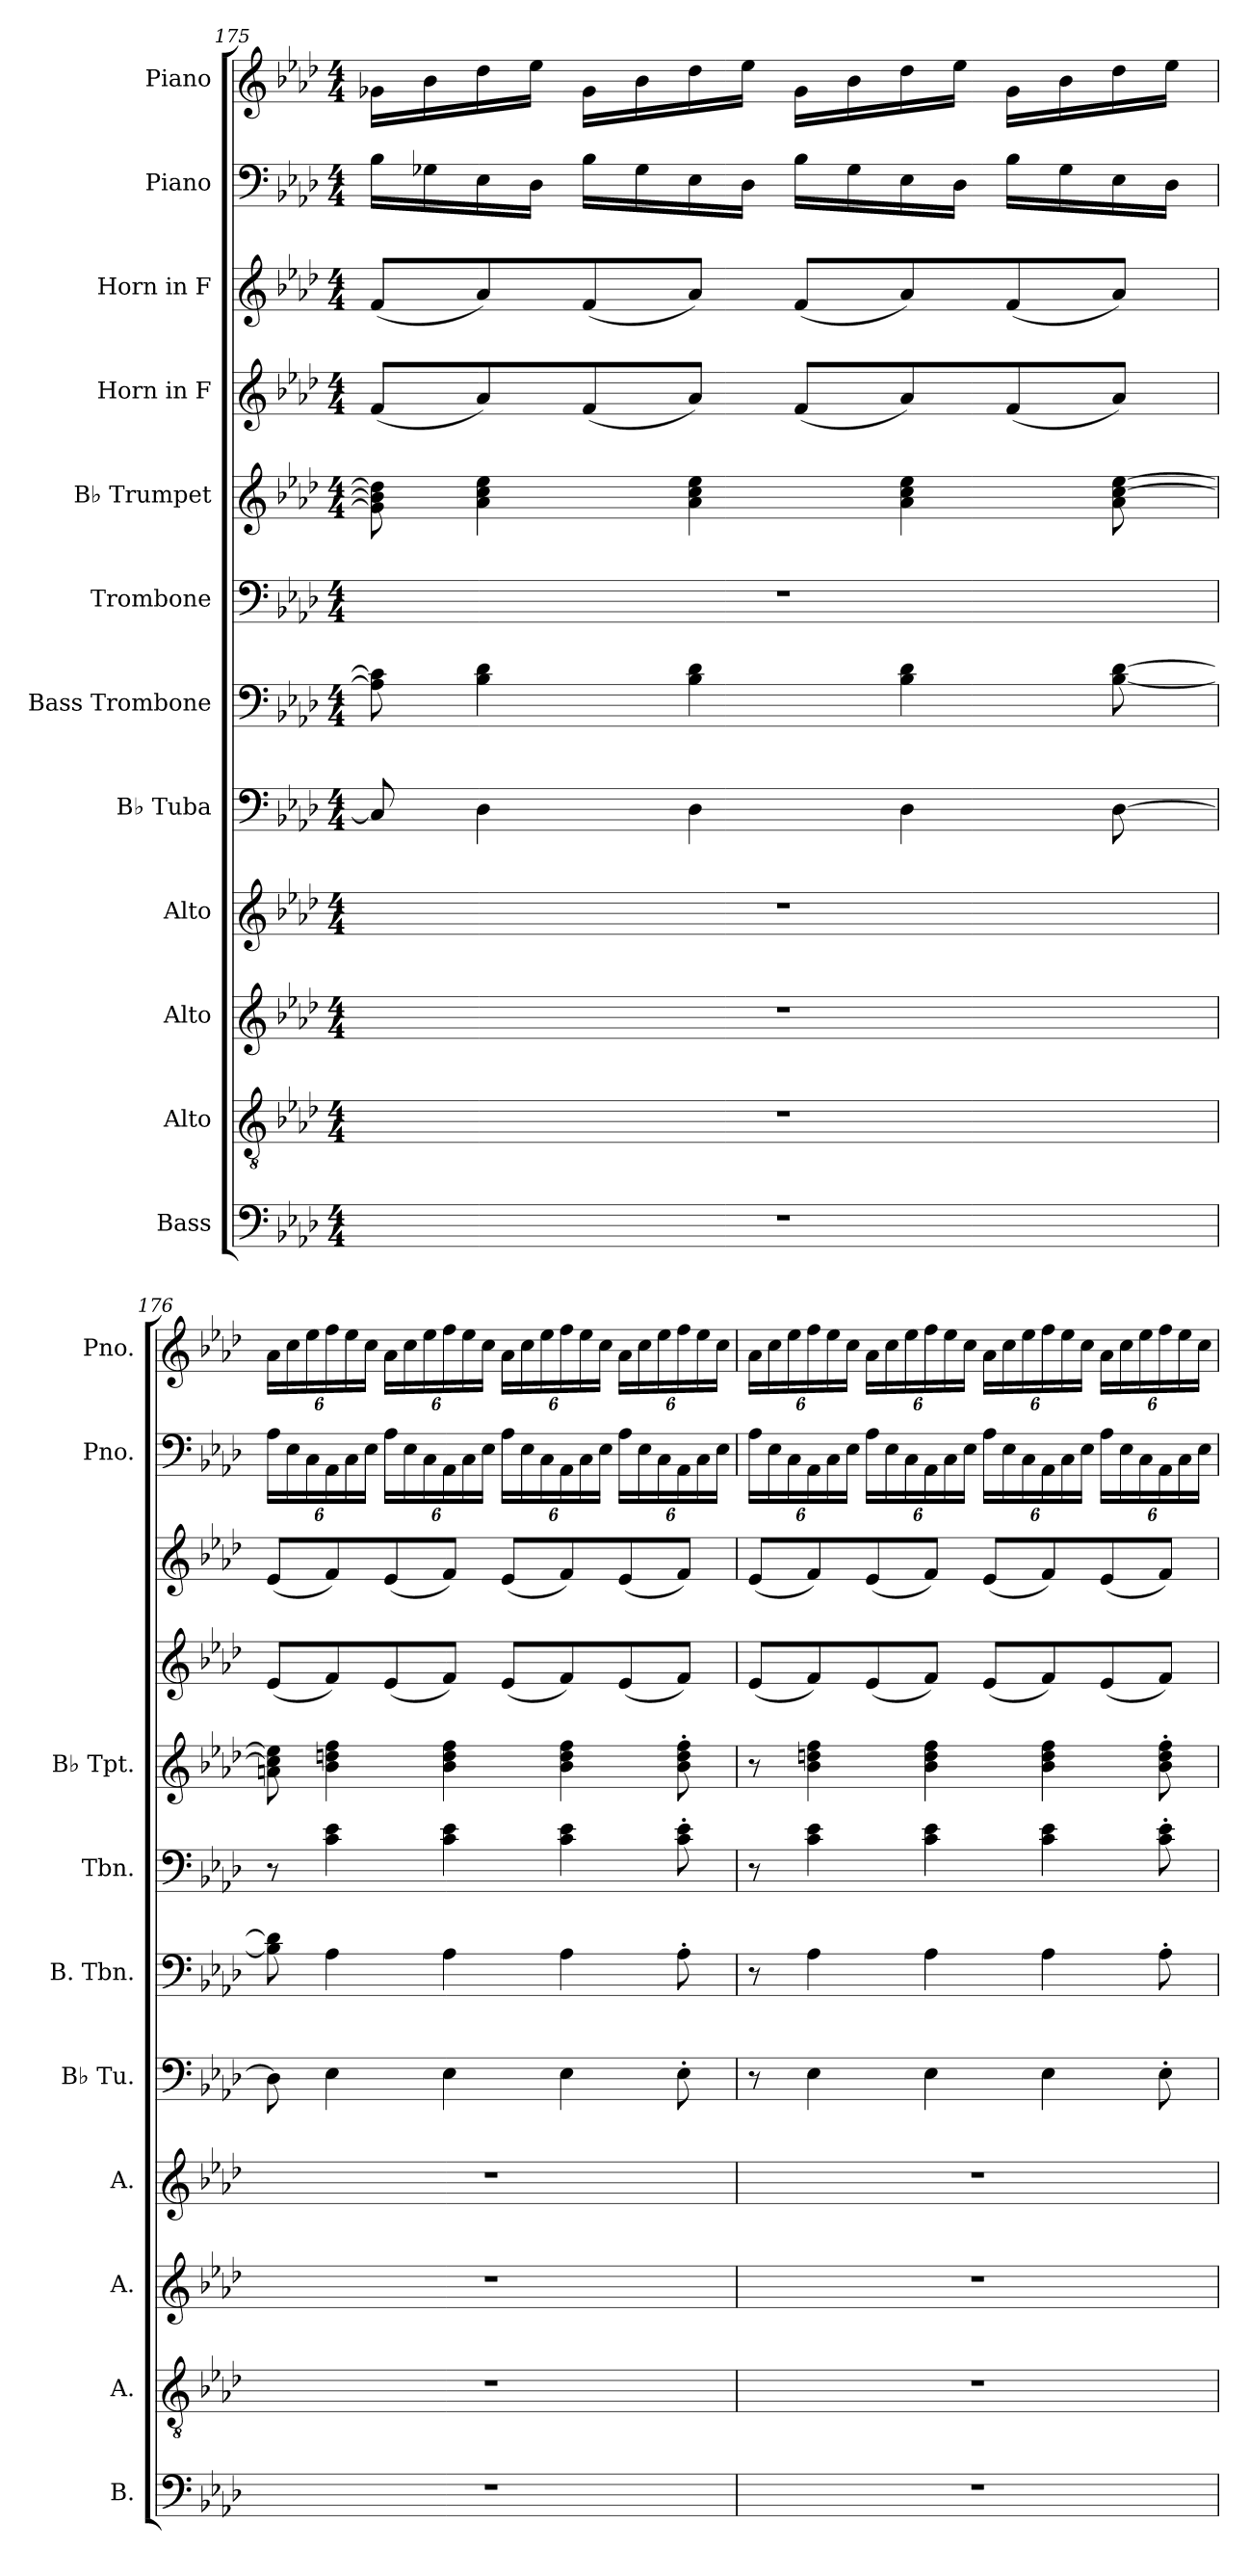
**kern	**kern	**kern	**kern	**kern	**kern	**kern	**kern	**kern	**kern	**kern	**kern
*part12	*part11	*part10	*part9	*part8	*part7	*part6	*part5	*part4	*part3	*part2	*part1
*staff12	*staff11	*staff10	*staff9	*staff8	*staff7	*staff6	*staff5	*staff4	*staff3	*staff2	*staff1
*I"Bass	*I"Alto	*I"Alto	*I"Alto	*I"B♭ Tuba	*I"Bass Trombone	*I"Trombone	*I"B♭ Trumpet	*I"Horn in F	*I"Horn in F	*I"Piano	*I"Piano
*I'B.	*I'A.	*I'A.	*I'A.	*I'B♭ Tu.	*I'B. Tbn.	*I'Tbn.	*I'B♭ Tpt.	*	*	*I'Pno.	*I'Pno.
!!LO:PB:g=z
*clefF4	*clefGv2	*clefG2	*clefG2	*clefF4	*clefF4	*clefF4	*clefG2	*clefG2	*clefG2	*clefF4	*clefG2
*	*	*	*	*	*	*	*ITrd1c2	*ITrd4c7	*ITrd4c7	*	*
*k[b-e-a-d-]	*k[b-e-a-d-]	*k[b-e-a-d-]	*k[b-e-a-d-]	*k[b-e-a-d-]	*k[b-e-a-d-]	*k[b-e-a-d-]	*k[b-e-a-d-g-c-]	*k[b-e-a-d-g-]	*k[b-e-a-d-g-]	*k[b-e-a-d-]	*k[b-e-a-d-]
*M4/4	*M4/4	*M4/4	*M4/4	*M4/4	*M4/4	*M4/4	*M4/4	*M4/4	*M4/4	*M4/4	*M4/4
=175	=175	=175	=175	=175	=175	=175	=175	=175	=175	=175	=175
1r	1r	1r	1r	8C-/]	8A-\] 8c-\]	1r	8f-\] 8a-\] 8cc-\]	(8B-/L	(8B-/L	16B-\LL	16g-X\LL
.	.	.	.	.	.	.	.	.	.	16G-X\	16b-\
.	.	.	.	4D-\	4B-\ 4d-\	.	4g-\ 4b-\ 4dd-\	8d-/)	8d-/)	16E-\	16dd-\
.	.	.	.	.	.	.	.	.	.	16D-\JJ	16ee-\JJ
.	.	.	.	.	.	.	.	(8B-/	(8B-/	16B-\LL	16g-\LL
.	.	.	.	.	.	.	.	.	.	16G-\	16b-\
.	.	.	.	4D-\	4B-\ 4d-\	.	4g-\ 4b-\ 4dd-\	8d-/J)	8d-/J)	16E-\	16dd-\
.	.	.	.	.	.	.	.	.	.	16D-\JJ	16ee-\JJ
.	.	.	.	.	.	.	.	(8B-/L	(8B-/L	16B-\LL	16g-\LL
.	.	.	.	.	.	.	.	.	.	16G-\	16b-\
.	.	.	.	4D-\	4B-\ 4d-\	.	4g-\ 4b-\ 4dd-\	8d-/)	8d-/)	16E-\	16dd-\
.	.	.	.	.	.	.	.	.	.	16D-\JJ	16ee-\JJ
.	.	.	.	.	.	.	.	(8B-/	(8B-/	16B-\LL	16g-\LL
.	.	.	.	.	.	.	.	.	.	16G-\	16b-\
.	.	.	.	[8D-\	[8B-\ [8d-\	.	8g-\ [8b-\ [8dd-\	8d-/J)	8d-/J)	16E-\	16dd-\
.	.	.	.	.	.	.	.	.	.	16D-\JJ	16ee-\JJ
=176	=176	=176	=176	=176	=176	=176	=176	=176	=176	=176	=176
*	*	*	*	*	*	*	*	*	*	*Xbrackettup	*Xbrackettup
1r	1r	1r	1r	8D-\]	8B-\] 8d-\]	8r	8gn\ 8b-\] 8dd-\]	(8A-/L	(8A-/L	24A-\LL	24a-\LL
.	.	.	.	.	.	.	.	.	.	24E-\	24cc\
.	.	.	.	.	.	.	.	.	.	24C\	24ee-\
.	.	.	.	4E-\	4A-\	4c\ 4e-\	4a-\ 4ccn\ 4ee-\	8B-/)	8B-/)	24AA-\	24ff\
.	.	.	.	.	.	.	.	.	.	24C\	24ee-\
.	.	.	.	.	.	.	.	.	.	24E-\JJ	24cc\JJ
.	.	.	.	.	.	.	.	(8A-/	(8A-/	24A-\LL	24a-\LL
.	.	.	.	.	.	.	.	.	.	24E-\	24cc\
.	.	.	.	.	.	.	.	.	.	24C\	24ee-\
.	.	.	.	4E-\	4A-\	4c\ 4e-\	4a-\ 4cc\ 4ee-\	8B-/J)	8B-/J)	24AA-\	24ff\
.	.	.	.	.	.	.	.	.	.	24C\	24ee-\
.	.	.	.	.	.	.	.	.	.	24E-\JJ	24cc\JJ
.	.	.	.	.	.	.	.	(8A-/L	(8A-/L	24A-\LL	24a-\LL
.	.	.	.	.	.	.	.	.	.	24E-\	24cc\
.	.	.	.	.	.	.	.	.	.	24C\	24ee-\
.	.	.	.	4E-\	4A-\	4c\ 4e-\	4a-\ 4cc\ 4ee-\	8B-/)	8B-/)	24AA-\	24ff\
.	.	.	.	.	.	.	.	.	.	24C\	24ee-\
.	.	.	.	.	.	.	.	.	.	24E-\JJ	24cc\JJ
.	.	.	.	.	.	.	.	(8A-/	(8A-/	24A-\LL	24a-\LL
.	.	.	.	.	.	.	.	.	.	24E-\	24cc\
.	.	.	.	.	.	.	.	.	.	24C\	24ee-\
.	.	.	.	8E-'\	8A-'\	8c\' 8e-\'	8a-\' 8cc\' 8ee-\'	8B-/J)	8B-/J)	24AA-\	24ff\
.	.	.	.	.	.	.	.	.	.	24C\	24ee-\
.	.	.	.	.	.	.	.	.	.	24E-\JJ	24cc\JJ
!!LO:PB:g=z
=177	=177	=177	=177	=177	=177	=177	=177	=177	=177	=177	=177
1r	1r	1r	1r	8r	8r	8r	8r	(8A-/L	(8A-/L	24A-\LL	24a-\LL
.	.	.	.	.	.	.	.	.	.	24E-\	24cc\
.	.	.	.	.	.	.	.	.	.	24C\	24ee-\
.	.	.	.	4E-\	4A-\	4c\ 4e-\	4a-\ 4ccn\ 4ee-\	8B-/)	8B-/)	24AA-\	24ff\
.	.	.	.	.	.	.	.	.	.	24C\	24ee-\
.	.	.	.	.	.	.	.	.	.	24E-\JJ	24cc\JJ
.	.	.	.	.	.	.	.	(8A-/	(8A-/	24A-\LL	24a-\LL
.	.	.	.	.	.	.	.	.	.	24E-\	24cc\
.	.	.	.	.	.	.	.	.	.	24C\	24ee-\
.	.	.	.	4E-\	4A-\	4c\ 4e-\	4a-\ 4cc\ 4ee-\	8B-/J)	8B-/J)	24AA-\	24ff\
.	.	.	.	.	.	.	.	.	.	24C\	24ee-\
.	.	.	.	.	.	.	.	.	.	24E-\JJ	24cc\JJ
.	.	.	.	.	.	.	.	(8A-/L	(8A-/L	24A-\LL	24a-\LL
.	.	.	.	.	.	.	.	.	.	24E-\	24cc\
.	.	.	.	.	.	.	.	.	.	24C\	24ee-\
.	.	.	.	4E-\	4A-\	4c\ 4e-\	4a-\ 4cc\ 4ee-\	8B-/)	8B-/)	24AA-\	24ff\
.	.	.	.	.	.	.	.	.	.	24C\	24ee-\
.	.	.	.	.	.	.	.	.	.	24E-\JJ	24cc\JJ
.	.	.	.	.	.	.	.	(8A-/	(8A-/	24A-\LL	24a-\LL
.	.	.	.	.	.	.	.	.	.	24E-\	24cc\
.	.	.	.	.	.	.	.	.	.	24C\	24ee-\
.	.	.	.	8E-'\	8A-'\	8c\' 8e-\'	8a-\' 8cc\' 8ee-\'	8B-/J)	8B-/J)	24AA-\	24ff\
.	.	.	.	.	.	.	.	.	.	24C\	24ee-\
.	.	.	.	.	.	.	.	.	.	24E-\JJ	24cc\JJ
=	=	=	=	=	=	=	=	=	=	=	=
*-	*-	*-	*-	*-	*-	*-	*-	*-	*-	*-	*-
